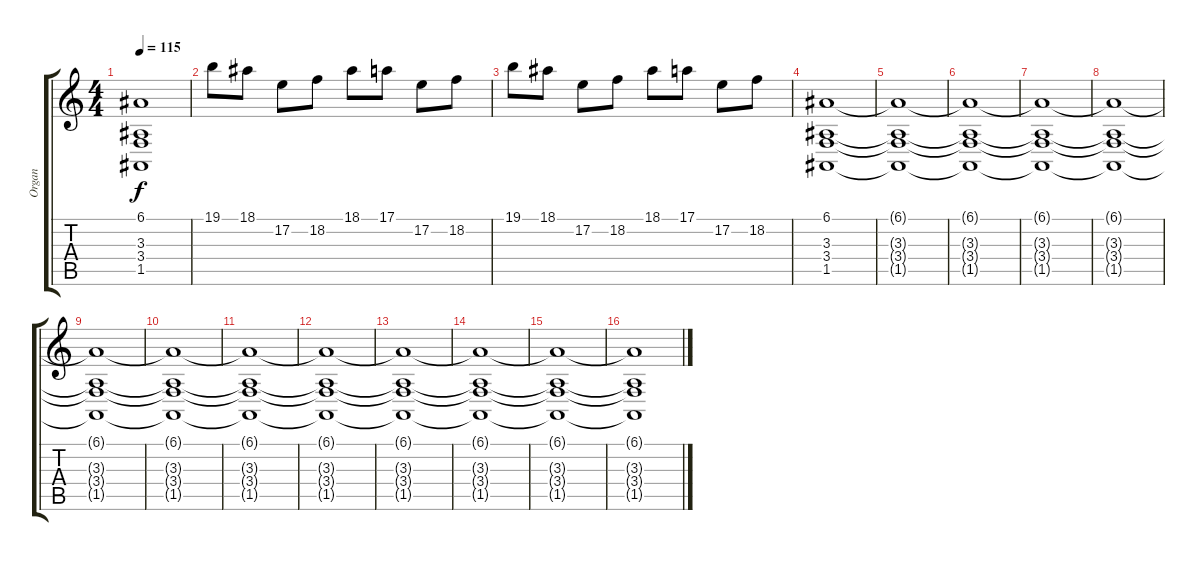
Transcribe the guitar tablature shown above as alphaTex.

\track ("Organ" "Organ") {instrument churchorgan}
\staff {score tabs}
\tuning (E4 B3 G3 D3 A2 E2) {hide}
\ts (4 4)
\tempo 115
\clef g2
\ks c
(6.1{t} 3.3{t} 3.4{t} 1.5{t}).1{dy f} |
19.1.8 18.1.8 17.2.8 18.2.8 18.1.8 17.1.8 17.2.8 18.2.8 |
19.1.8 18.1.8 17.2.8 18.2.8 18.1.8 17.1.8 17.2.8 18.2.8 |
(6.1 3.3 3.4 1.5).1 |
(6.1{t} 3.3{t} 3.4{t} 1.5{t}).1 |
(6.1{t} 3.3{t} 3.4{t} 1.5{t}).1 |
(6.1{t} 3.3{t} 3.4{t} 1.5{t}).1 |
(6.1{t} 3.3{t} 3.4{t} 1.5{t}).1 |
(6.1{t} 3.3{t} 3.4{t} 1.5{t}).1 |
(6.1{t} 3.3{t} 3.4{t} 1.5{t}).1 |
(6.1{t} 3.3{t} 3.4{t} 1.5{t}).1 |
(6.1{t} 3.3{t} 3.4{t} 1.5{t}).1 |
(6.1{t} 3.3{t} 3.4{t} 1.5{t}).1 |
(6.1{t} 3.3{t} 3.4{t} 1.5{t}).1 |
(6.1{t} 3.3{t} 3.4{t} 1.5{t}).1 |
(6.1{t} 3.3{t} 3.4{t} 1.5{t}).1
